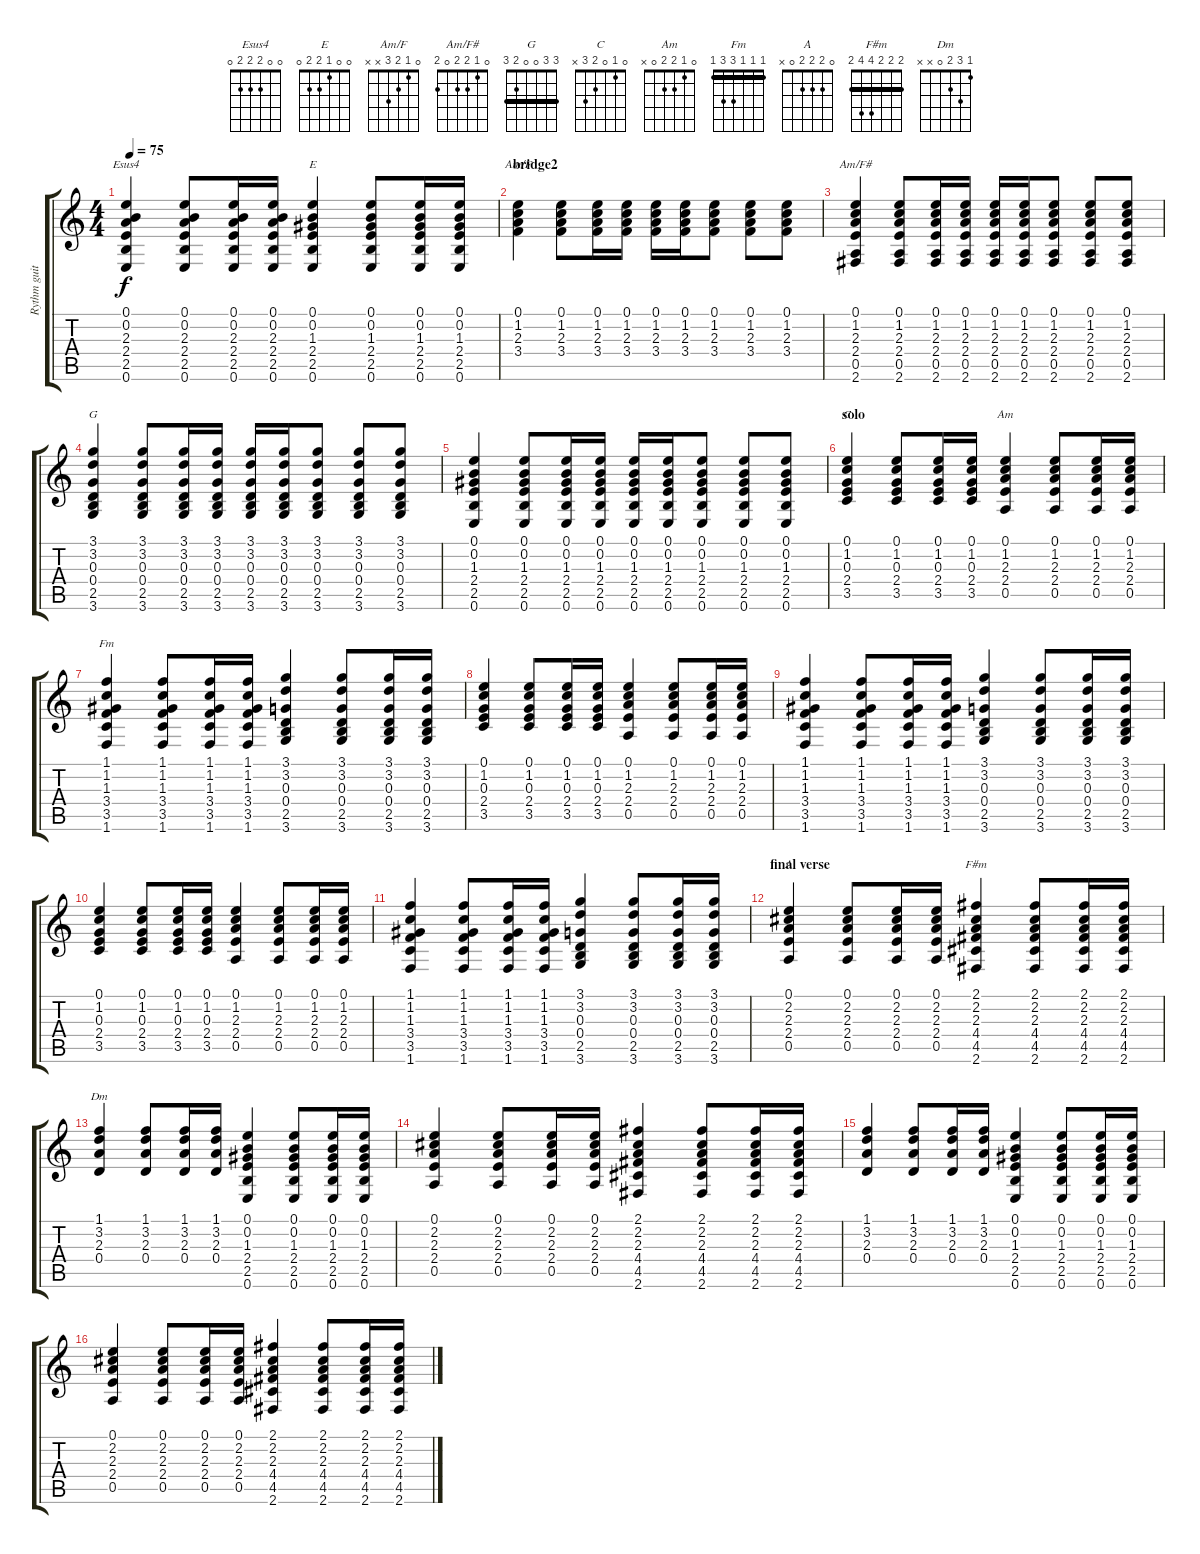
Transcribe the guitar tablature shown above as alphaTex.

\track ("Rythm guitar" "Rythm guit") {instrument acousticguitarsteel}
\staff {score tabs}
\tuning (E4 B3 G3 D3 A2 E2) {hide}
\chord ("Esus4" 0 0 2 2 2 0)
\chord ("E" 0 0 1 2 2 0)
\chord ("Am/F" 0 1 2 3 x x)
\chord ("Am/F#" 0 1 2 2 0 2)
\chord ("G" 3 3 0 0 2 3) {barre 3}
\chord ("C" 0 1 0 2 3 x)
\chord ("Am" 0 1 2 2 0 x)
\chord ("Fm" 1 1 1 3 3 1) {barre 1}
\chord ("A" 0 2 2 2 0 x)
\chord ("F#m" 2 2 2 4 4 2) {barre 2}
\chord ("Dm" 1 3 2 0 x x)
\ts (4 4)
\tempo 75
\clef g2
\ks c
(0.1 0.2 2.3 2.4 2.5 0.6).4{ch "Esus4" dy f} (0.1 0.2 2.3 2.4 2.5 0.6).8 (0.1 0.2 2.3 2.4 2.5 0.6).16 (0.1 0.2 2.3 2.4 2.5 0.6).16 (0.1 0.2 1.3 2.4 2.5 0.6).4{ch "E"} (0.1 0.2 1.3 2.4 2.5 0.6).8 (0.1 0.2 1.3 2.4 2.5 0.6).16 (0.1 0.2 1.3 2.4 2.5 0.6).16 |
\section ("" "bridge2")
(0.1 1.2 2.3 3.4).4{ch "Am/F"} (0.1 1.2 2.3 3.4).8 (0.1 1.2 2.3 3.4).16 (0.1 1.2 2.3 3.4).16 (0.1 1.2 2.3 3.4).16 (0.1 1.2 2.3 3.4).16 (0.1 1.2 2.3 3.4).8 (0.1 1.2 2.3 3.4).8 (0.1 1.2 2.3 3.4).8 |
(0.1 1.2 2.3 2.4 0.5 2.6).4{ch "Am/F#"} (0.1 1.2 2.3 2.4 0.5 2.6).8 (0.1 1.2 2.3 2.4 0.5 2.6).16 (0.1 1.2 2.3 2.4 0.5 2.6).16 (0.1 1.2 2.3 2.4 0.5 2.6).16 (0.1 1.2 2.3 2.4 0.5 2.6).16 (0.1 1.2 2.3 2.4 0.5 2.6).8 (0.1 1.2 2.3 2.4 0.5 2.6).8 (0.1 1.2 2.3 2.4 0.5 2.6).8 |
(3.1 3.2 0.3 0.4 2.5 3.6).4{ch "G"} (3.1 3.2 0.3 0.4 2.5 3.6).8 (3.1 3.2 0.3 0.4 2.5 3.6).16 (3.1 3.2 0.3 0.4 2.5 3.6).16 (3.1 3.2 0.3 0.4 2.5 3.6).16 (3.1 3.2 0.3 0.4 2.5 3.6).16 (3.1 3.2 0.3 0.4 2.5 3.6).8 (3.1 3.2 0.3 0.4 2.5 3.6).8 (3.1 3.2 0.3 0.4 2.5 3.6).8 |
(0.1 0.2 1.3 2.4 2.5 0.6).4 (0.1 0.2 1.3 2.4 2.5 0.6).8 (0.1 0.2 1.3 2.4 2.5 0.6).16 (0.1 0.2 1.3 2.4 2.5 0.6).16 (0.1 0.2 1.3 2.4 2.5 0.6).16 (0.1 0.2 1.3 2.4 2.5 0.6).16 (0.1 0.2 1.3 2.4 2.5 0.6).8 (0.1 0.2 1.3 2.4 2.5 0.6).8 (0.1 0.2 1.3 2.4 2.5 0.6).8 |
\section ("" "solo")
(0.1 1.2 0.3 2.4 3.5).4{ch "C"} (0.1 1.2 0.3 2.4 3.5).8 (0.1 1.2 0.3 2.4 3.5).16 (0.1 1.2 0.3 2.4 3.5).16 (0.1 1.2 2.3 2.4 0.5).4{ch "Am"} (0.1 1.2 2.3 2.4 0.5).8 (0.1 1.2 2.3 2.4 0.5).16 (0.1 1.2 2.3 2.4 0.5).16 |
(1.1 1.2 1.3 3.4 3.5 1.6).4{ch "Fm"} (1.1 1.2 1.3 3.4 3.5 1.6).8 (1.1 1.2 1.3 3.4 3.5 1.6).16 (1.1 1.2 1.3 3.4 3.5 1.6).16 (3.1 3.2 0.3 0.4 2.5 3.6).4 (3.1 3.2 0.3 0.4 2.5 3.6).8 (3.1 3.2 0.3 0.4 2.5 3.6).16 (3.1 3.2 0.3 0.4 2.5 3.6).16 |
(0.1 1.2 0.3 2.4 3.5).4 (0.1 1.2 0.3 2.4 3.5).8 (0.1 1.2 0.3 2.4 3.5).16 (0.1 1.2 0.3 2.4 3.5).16 (0.1 1.2 2.3 2.4 0.5).4 (0.1 1.2 2.3 2.4 0.5).8 (0.1 1.2 2.3 2.4 0.5).16 (0.1 1.2 2.3 2.4 0.5).16 |
(1.1 1.2 1.3 3.4 3.5 1.6).4 (1.1 1.2 1.3 3.4 3.5 1.6).8 (1.1 1.2 1.3 3.4 3.5 1.6).16 (1.1 1.2 1.3 3.4 3.5 1.6).16 (3.1 3.2 0.3 0.4 2.5 3.6).4 (3.1 3.2 0.3 0.4 2.5 3.6).8 (3.1 3.2 0.3 0.4 2.5 3.6).16 (3.1 3.2 0.3 0.4 2.5 3.6).16 |
(0.1 1.2 0.3 2.4 3.5).4 (0.1 1.2 0.3 2.4 3.5).8 (0.1 1.2 0.3 2.4 3.5).16 (0.1 1.2 0.3 2.4 3.5).16 (0.1 1.2 2.3 2.4 0.5).4 (0.1 1.2 2.3 2.4 0.5).8 (0.1 1.2 2.3 2.4 0.5).16 (0.1 1.2 2.3 2.4 0.5).16 |
(1.1 1.2 1.3 3.4 3.5 1.6).4 (1.1 1.2 1.3 3.4 3.5 1.6).8 (1.1 1.2 1.3 3.4 3.5 1.6).16 (1.1 1.2 1.3 3.4 3.5 1.6).16 (3.1 3.2 0.3 0.4 2.5 3.6).4 (3.1 3.2 0.3 0.4 2.5 3.6).8 (3.1 3.2 0.3 0.4 2.5 3.6).16 (3.1 3.2 0.3 0.4 2.5 3.6).16 |
\section ("" "final verse")
(0.1 2.2 2.3 2.4 0.5).4{ch "A"} (0.1 2.2 2.3 2.4 0.5).8 (0.1 2.2 2.3 2.4 0.5).16 (0.1 2.2 2.3 2.4 0.5).16 (2.1 2.2 2.3 4.4 4.5 2.6).4{ch "F#m"} (2.1 2.2 2.3 4.4 4.5 2.6).8 (2.1 2.2 2.3 4.4 4.5 2.6).16 (2.1 2.2 2.3 4.4 4.5 2.6).16 |
(1.1 3.2 2.3 0.4).4{ch "Dm"} (1.1 3.2 2.3 0.4).8 (1.1 3.2 2.3 0.4).16 (1.1 3.2 2.3 0.4).16 (0.1 0.2 1.3 2.4 2.5 0.6).4 (0.1 0.2 1.3 2.4 2.5 0.6).8 (0.1 0.2 1.3 2.4 2.5 0.6).16 (0.1 0.2 1.3 2.4 2.5 0.6).16 |
(0.1 2.2 2.3 2.4 0.5).4 (0.1 2.2 2.3 2.4 0.5).8 (0.1 2.2 2.3 2.4 0.5).16 (0.1 2.2 2.3 2.4 0.5).16 (2.1 2.2 2.3 4.4 4.5 2.6).4 (2.1 2.2 2.3 4.4 4.5 2.6).8 (2.1 2.2 2.3 4.4 4.5 2.6).16 (2.1 2.2 2.3 4.4 4.5 2.6).16 |
(1.1 3.2 2.3 0.4).4 (1.1 3.2 2.3 0.4).8 (1.1 3.2 2.3 0.4).16 (1.1 3.2 2.3 0.4).16 (0.1 0.2 1.3 2.4 2.5 0.6).4 (0.1 0.2 1.3 2.4 2.5 0.6).8 (0.1 0.2 1.3 2.4 2.5 0.6).16 (0.1 0.2 1.3 2.4 2.5 0.6).16 |
(0.1 2.2 2.3 2.4 0.5).4 (0.1 2.2 2.3 2.4 0.5).8 (0.1 2.2 2.3 2.4 0.5).16 (0.1 2.2 2.3 2.4 0.5).16 (2.1 2.2 2.3 4.4 4.5 2.6).4 (2.1 2.2 2.3 4.4 4.5 2.6).8 (2.1 2.2 2.3 4.4 4.5 2.6).16 (2.1 2.2 2.3 4.4 4.5 2.6).16
